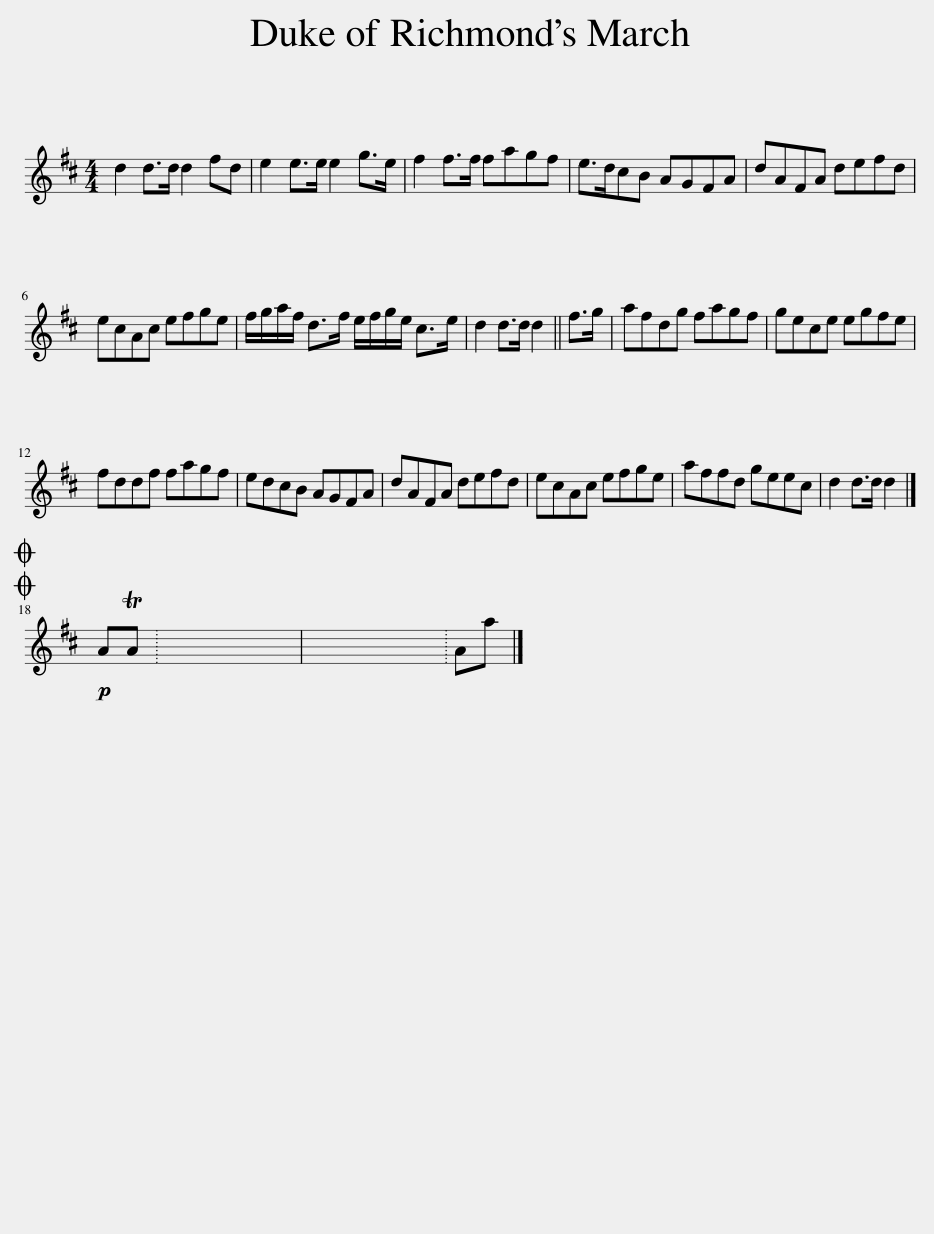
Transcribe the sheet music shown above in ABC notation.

X:1
L:1/8
M:4/4
I:linebreak $
K:D
V:1 treble
V:1
 d2 d>d d2 fd | e2 e>e e2 g>e | f2 f>f fagf | e>dcB AGFA | dAFA defd |$ %5
 ecAc efge | f/g/a/f/ d>f e/f/g/e/ c>e | d2 d>d d2 || f>g | afdg fagf | %10
 gece egfe |$ fddf fagf | edcB AGFA | dAFA defd | ecAc efge | %15
 affd geec | d2 d>d d2 |]$OO!p! ATA | x8 | x8 | %20
 Aa |] %21
